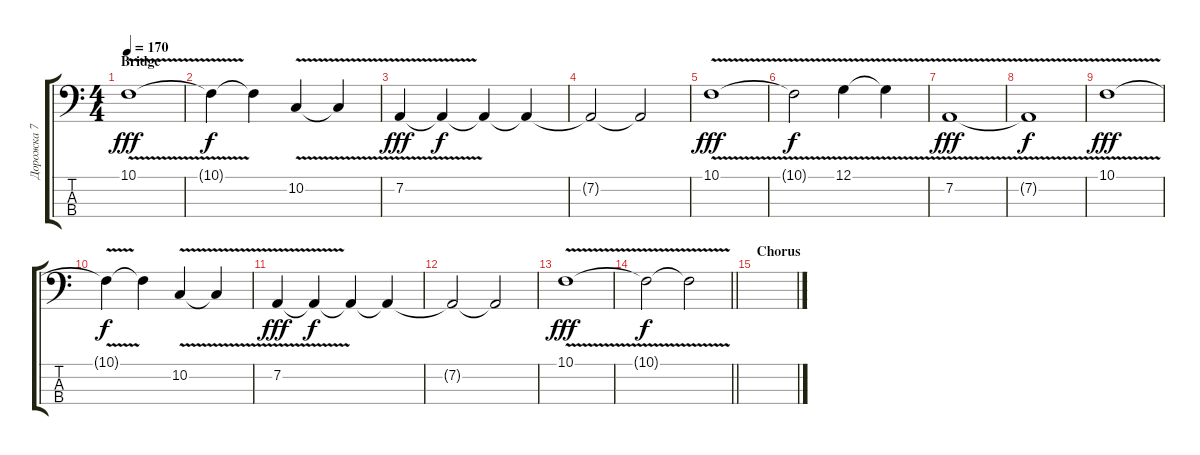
\track ("Дорожка 7" "Дорожка 7") {instrument cello}
\staff {score tabs}
\tuning (G2 D2 A1 E1) {hide}
\ts (4 4)
\section ("" "Bridge")
\tempo 170
\clef f4
\ks c
10.1{v}.1{dy fff} |
10.1{t}.4{dy f} 10.1{t}.4 10.2{v}.4 10.2{t}.4 |
7.2{v}.4{dy fff} 7.2{t}.4{dy f} 7.2{t}.4 7.2{t}.4 |
7.2{t}.2 7.2{t}.2 |
10.1{v}.1{dy fff} |
10.1{t}.2{dy f} 12.1{v}.4 12.1{t}.4 |
7.2{v}.1{dy fff} |
7.2{t}.1{dy f} |
10.1{v}.1{dy fff} |
10.1{t}.4{dy f} 10.1{t}.4 10.2{v}.4 10.2{t}.4 |
7.2{v}.4{dy fff} 7.2{t}.4{dy f} 7.2{t}.4 7.2{t}.4 |
7.2{t}.2 7.2{t}.2 |
10.1{v}.1{dy fff} |
\barLineRight lightlight
10.1{t}.2{dy f} 10.1{v t}.2 |
\section ("" "Chorus")
